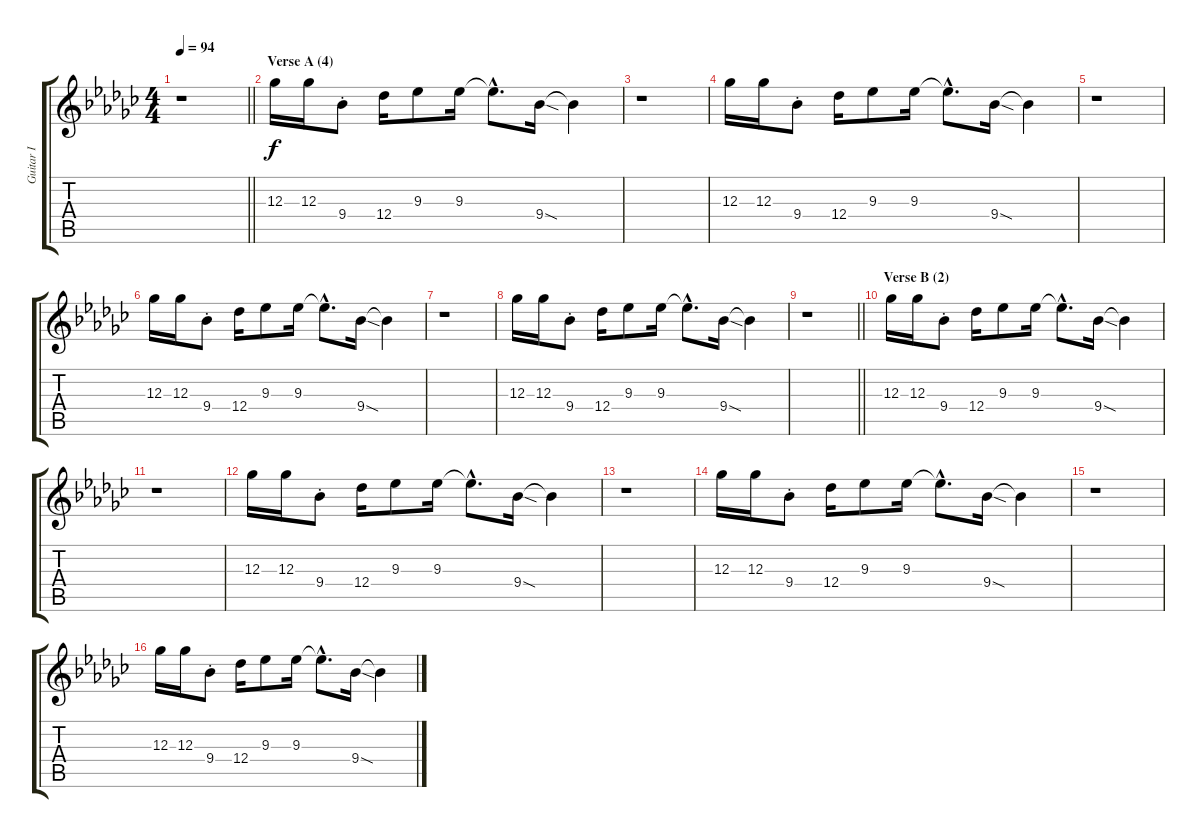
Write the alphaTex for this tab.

\track ("Guitar I" "Guitar I") {instrument electricguitarjazz}
\staff {score tabs}
\tuning (Eb4 Bb3 Gb3 Db3 Ab2 Db2) {hide}
\ts (4 4)
\tempo 94
\clef g2
\barLineRight lightlight
\ks ebminor
r.1{dy f} |
\section ("" "Verse A (4)")
12.3.16 12.3.16 9.4{st}.8 12.4.16 9.3.8 9.3.16 9.3{hac t}.8{d} 9.4{sod}.16 9.4{t}.4 |
r.1 |
12.3.16 12.3.16 9.4{st}.8 12.4.16 9.3.8 9.3.16 9.3{hac t}.8{d} 9.4{sod}.16 9.4{t}.4 |
r.1 |
12.3.16 12.3.16 9.4{st}.8 12.4.16 9.3.8 9.3.16 9.3{hac t}.8{d} 9.4{sod}.16 9.4{t}.4 |
r.1 |
12.3.16 12.3.16 9.4{st}.8 12.4.16 9.3.8 9.3.16 9.3{hac t}.8{d} 9.4{sod}.16 9.4{t}.4 |
\barLineRight lightlight
r.1 |
\section ("" "Verse B (2)")
12.3.16 12.3.16 9.4{st}.8 12.4.16 9.3.8 9.3.16 9.3{hac t}.8{d} 9.4{sod}.16 9.4{t}.4 |
r.1 |
12.3.16 12.3.16 9.4{st}.8 12.4.16 9.3.8 9.3.16 9.3{hac t}.8{d} 9.4{sod}.16 9.4{t}.4 |
r.1 |
12.3.16 12.3.16 9.4{st}.8 12.4.16 9.3.8 9.3.16 9.3{hac t}.8{d} 9.4{sod}.16 9.4{t}.4 |
r.1 |
12.3.16 12.3.16 9.4{st}.8 12.4.16 9.3.8 9.3.16 9.3{hac t}.8{d} 9.4{sod}.16 9.4{t}.4
